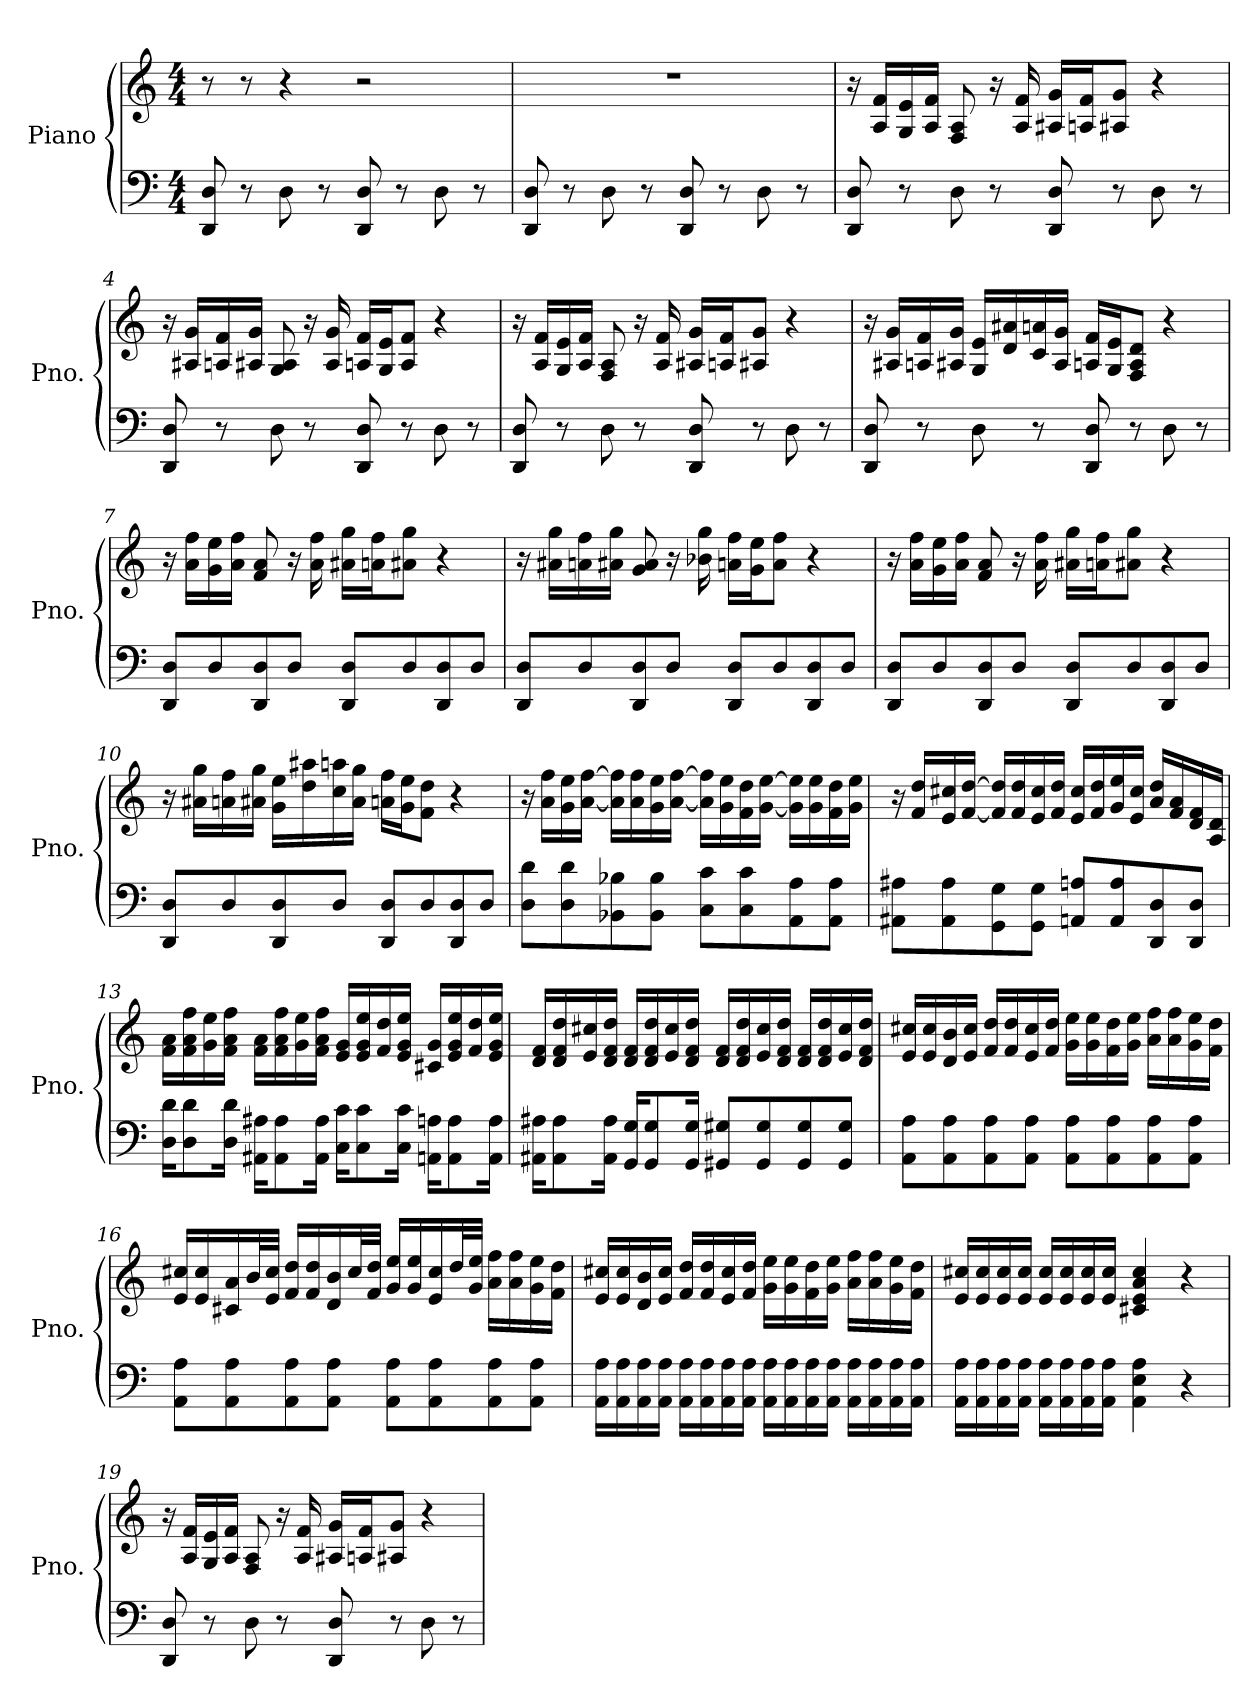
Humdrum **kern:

**kern	**kern
*part1	*part1
*staff2	*staff1
*I"Piano	*
*I'Pno.	*
*clefF4	*clefG2
*k[]	*k[]
*M4/4	*M4/4
=1	=1
8DD/ 8D/	8r
8r	8r
8D\	4r
8r	.
8DD/ 8D/	2r
8r	.
8D\	.
8r	.
=2	=2
8DD/ 8D/	1r
8r	.
8D\	.
8r	.
8DD/ 8D/	.
8r	.
8D\	.
8r	.
=3	=3
8DD/ 8D/	16r
.	16A/ 16f/LL
8r	16G/ 16e/
.	16A/ 16f/JJ
8D\	8F/ 8A/
8r	16r
.	16A/ 16f/
8DD/ 8D/	16A#X/ 16g/LL
.	16An/ 16f/J
8r	8A#X/ 8g/J
8D\	4r
8r	.
!!LO:LB:g=z
=4	=4
8DD/ 8D/	16r
.	16A#X/ 16g/LL
8r	16An/ 16f/
.	16A#X/ 16g/JJ
8D\	8G/ 8A#/
8r	16r
.	16A#/ 16g/
8DD/ 8D/	16An/ 16f/LL
.	16G/ 16e/J
8r	8A/ 8f/J
8D\	4r
8r	.
=5	=5
8DD/ 8D/	16r
.	16A/ 16f/LL
8r	16G/ 16e/
.	16A/ 16f/JJ
8D\	8F/ 8A/
8r	16r
.	16A/ 16f/
8DD/ 8D/	16A#X/ 16g/LL
.	16An/ 16f/J
8r	8A#X/ 8g/J
8D\	4r
8r	.
!!LO:LB:g=z
=6	=6
8DD/ 8D/	16r
.	16A#X/ 16g/LL
8r	16An/ 16f/
.	16A#X/ 16g/JJ
8D\	16G/ 16e/LL
.	16d/ 16a#X/
8r	16c/ 16an/
.	16A#/ 16g/JJ
8DD/ 8D/	16An/ 16f/LL
.	16G/ 16e/J
8r	8F/ 8A/ 8d/J
8D\	4r
8r	.
=7	=7
8DD/ 8D/L	16r
.	16a\ 16ff\LL
8D/	16g\ 16ee\
.	16a\ 16ff\JJ
8DD/ 8D/	8f/ 8a/
8D/J	16r
.	16a\ 16ff\
8DD/ 8D/L	16a#X\ 16gg\LL
.	16an\ 16ff\J
8D/	8a#X\ 8gg\J
8DD/ 8D/	4r
8D/J	.
!!LO:LB:g=z
=8	=8
8DD/ 8D/L	16r
.	16a#X\ 16gg\LL
8D/	16an\ 16ff\
.	16a#X\ 16gg\JJ
8DD/ 8D/	8g/ 8a#/
8D/J	16r
.	16b-X\ 16gg\
8DD/ 8D/L	16an\ 16ff\LL
.	16g\ 16ee\J
8D/	8a\ 8ff\J
8DD/ 8D/	4r
8D/J	.
=9	=9
8DD/ 8D/L	16r
.	16a\ 16ff\LL
8D/	16g\ 16ee\
.	16a\ 16ff\JJ
8DD/ 8D/	8f/ 8a/
8D/J	16r
.	16a\ 16ff\
8DD/ 8D/L	16a#X\ 16gg\LL
.	16an\ 16ff\J
8D/	8a#X\ 8gg\J
8DD/ 8D/	4r
8D/J	.
!!LO:LB:g=z
=10	=10
8DD/ 8D/L	16r
.	16a#X\ 16gg\LL
8D/	16an\ 16ff\
.	16a#X\ 16gg\JJ
8DD/ 8D/	16g\ 16ee\LL
.	16dd\ 16aa#X\
8D/J	16cc\ 16aan\
.	16a#\ 16gg\JJ
8DD/ 8D/L	16an\ 16ff\LL
.	16g\ 16ee\J
8D/	8f\ 8dd\J
8DD/ 8D/	4r
8D/J	.
=11	=11
8D\ 8d\L	16r
.	16a\ 16ff\LL
8D\ 8d\	16g\ 16ee\
.	[16a\ [16ff\JJ
8BB-X\ 8B-X\	16a\] 16ff\]LL
.	16a\ 16ff\
8BB-\ 8B-\J	16g\ 16ee\
.	[16a\ [16ff\JJ
8C\ 8c\L	16a\] 16ff\]LL
.	16g\ 16ee\
8C\ 8c\	16f\ 16dd\
.	[16g\ [16ee\JJ
8AA\ 8A\	16g\] 16ee\]LL
.	16g\ 16ee\
8AA\ 8A\J	16f\ 16dd\
.	16g\ 16ee\JJ
!!LO:PB:g=z
=12	=12
8AA#X\ 8A#X\L	16r
.	16f/ 16dd/LL
8AA#\ 8A#\	16e/ 16cc#X/
.	[16f/ [16dd/JJ
8GG\ 8G\	16f/] 16dd/]LL
.	16f/ 16dd/
8GG\ 8G\J	16e/ 16cc#/
.	16f/ 16dd/JJ
8AAn/ 8An/L	16e/ 16cc#/LL
.	16f/ 16dd/
8AA/ 8A/	16g/ 16ee/
.	16e/ 16cc#/JJ
8DD/ 8D/	16a/ 16dd/LL
.	16f/ 16a/
8DD/ 8D/J	16d/ 16f/
.	16A/ 16d/JJ
=13	=13
16D\ 16d\KL	16f\ 16a\LL
8D\ 8d\	16f\ 16a\ 16ff\
.	16g\ 16ee\
16D\ 16d\Jk	16f\ 16a\ 16ff\JJ
16AA#X\ 16A#X\KL	16f\ 16a\LL
8AA#\ 8A#\	16f\ 16a\ 16ff\
.	16g\ 16ee\
16AA#\ 16A#\Jk	16f\ 16a\ 16ff\JJ
16C\ 16c\KL	16e/ 16g/LL
8C\ 8c\	16e/ 16g/ 16ee/
.	16f/ 16dd/
16C\ 16c\Jk	16e/ 16g/ 16ee/JJ
16AAn\ 16An\KL	16c#X/ 16g/LL
8AA\ 8A\	16e/ 16g/ 16ee/
.	16f/ 16dd/
16AA\ 16A\Jk	16e/ 16g/ 16ee/JJ
!!LO:LB:g=z
=14	=14
16AA#X\ 16A#X\KL	16d/ 16f/LL
8AA#\ 8A#\	16d/ 16f/ 16dd/
.	16e/ 16cc#X/
16AA#\ 16A#\Jk	16d/ 16f/ 16dd/JJ
16GG/ 16G/KL	16d/ 16f/LL
8GG/ 8G/	16d/ 16f/ 16dd/
.	16e/ 16cc#/
16GG/ 16G/Jk	16d/ 16f/ 16dd/JJ
8GG#X/ 8G#X/L	16d/ 16f/LL
.	16d/ 16f/ 16dd/
8GG#/ 8G#/	16e/ 16cc#/
.	16d/ 16f/ 16dd/JJ
8GG#/ 8G#/	16d/ 16f/LL
.	16d/ 16f/ 16dd/
8GG#/ 8G#/J	16e/ 16cc#/
.	16d/ 16f/ 16dd/JJ
=15	=15
8AA\ 8A\L	16e/ 16cc#X/LL
.	16e/ 16cc#/
8AA\ 8A\	16d/ 16b/
.	16e/ 16cc#/JJ
8AA\ 8A\	16f/ 16dd/LL
.	16f/ 16dd/
8AA\ 8A\J	16e/ 16cc#/
.	16f/ 16dd/JJ
8AA\ 8A\L	16g\ 16ee\LL
.	16g\ 16ee\
8AA\ 8A\	16f\ 16dd\
.	16g\ 16ee\JJ
8AA\ 8A\	16a\ 16ff\LL
.	16a\ 16ff\
8AA\ 8A\J	16g\ 16ee\
.	16f\ 16dd\JJ
!!LO:LB:g=z
=16	=16
8AA\ 8A\L	16e/ 16cc#X/LL
.	16e/ 16cc#/
8AA\ 8A\	16c#X/ 16a/
.	32b/L
.	32e/ 32cc#/JJJ
8AA\ 8A\	16f/ 16dd/LL
.	16f/ 16dd/
8AA\ 8A\J	16d/ 16b/
.	32cc#/L
.	32f/ 32dd/JJJ
8AA\ 8A\L	16g/ 16ee/LL
.	16g/ 16ee/
8AA\ 8A\	16e/ 16cc#/
.	32dd/L
.	32g/ 32ee/JJJ
8AA\ 8A\	16a\ 16ff\LL
.	16a\ 16ff\
8AA\ 8A\J	16g\ 16ee\
.	16f\ 16dd\JJ
=17	=17
16AA\ 16A\LL	16e/ 16cc#X/LL
16AA\ 16A\	16e/ 16cc#/
16AA\ 16A\	16d/ 16b/
16AA\ 16A\JJ	16e/ 16cc#/JJ
16AA\ 16A\LL	16f/ 16dd/LL
16AA\ 16A\	16f/ 16dd/
16AA\ 16A\	16e/ 16cc#/
16AA\ 16A\JJ	16f/ 16dd/JJ
16AA\ 16A\LL	16g\ 16ee\LL
16AA\ 16A\	16g\ 16ee\
16AA\ 16A\	16f\ 16dd\
16AA\ 16A\JJ	16g\ 16ee\JJ
16AA\ 16A\LL	16a\ 16ff\LL
16AA\ 16A\	16a\ 16ff\
16AA\ 16A\	16g\ 16ee\
16AA\ 16A\JJ	16f\ 16dd\JJ
=18	=18
16AA\ 16A\LL	16e/ 16cc#X/LL
16AA\ 16A\	16e/ 16cc#/
16AA\ 16A\	16e/ 16cc#/
16AA\ 16A\JJ	16e/ 16cc#/JJ
16AA\ 16A\LL	16e/ 16cc#/LL
16AA\ 16A\	16e/ 16cc#/
16AA\ 16A\	16e/ 16cc#/
16AA\ 16A\JJ	16e/ 16cc#/JJ
4AA\ 4E\ 4A\	4c#X/ 4e/ 4a/ 4cc#/
4r	4r
!!LO:LB:g=z
=19	=19
8DD/ 8D/	16r
.	16A/ 16f/LL
8r	16G/ 16e/
.	16A/ 16f/JJ
8D\	8F/ 8A/
8r	16r
.	16A/ 16f/
8DD/ 8D/	16A#X/ 16g/LL
.	16An/ 16f/J
8r	8A#X/ 8g/J
8D\	4r
8r	.
=	=
*-	*-
